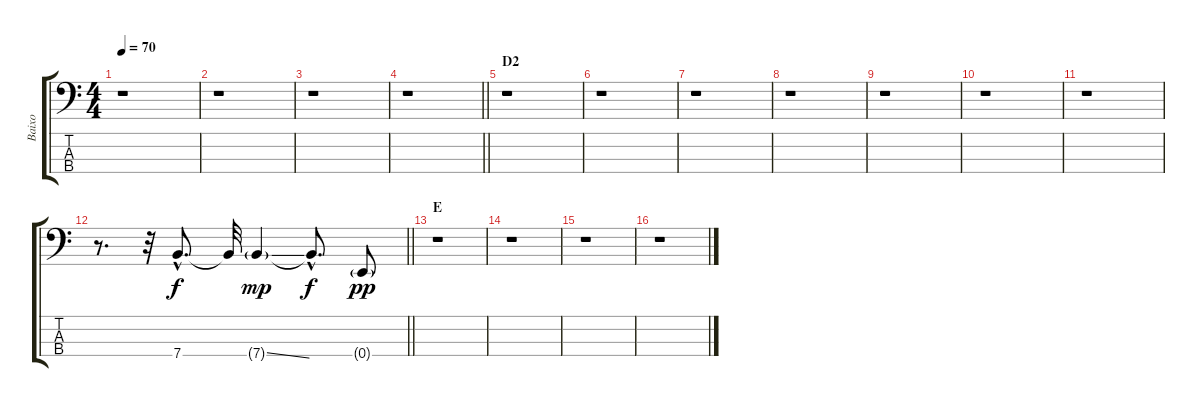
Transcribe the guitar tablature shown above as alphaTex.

\track ("Baixo" "Baixo") {instrument electricbasspick}
\staff {score tabs}
\tuning (G2 D2 A1 E1) {hide}
\ts (4 4)
\tempo 70
\clef f4
\ks c
r.1{dy f} |
r.1 |
r.1 |
\barLineRight lightlight
r.1 |
\section ("" "D2")
r.1 |
r.1 |
r.1 |
r.1 |
r.1 |
r.1 |
r.1 |
\barLineRight lightlight
r.8{d} r.32 7.4{hac}.8{d} 7.4{t}.32 7.4{ss g}.4{dy mp} 7.4{hac t}.8{d dy f} 0.4{g}.8{dy pp} |
\section ("" "E")
r.1 |
r.1 |
r.1 |
r.1
